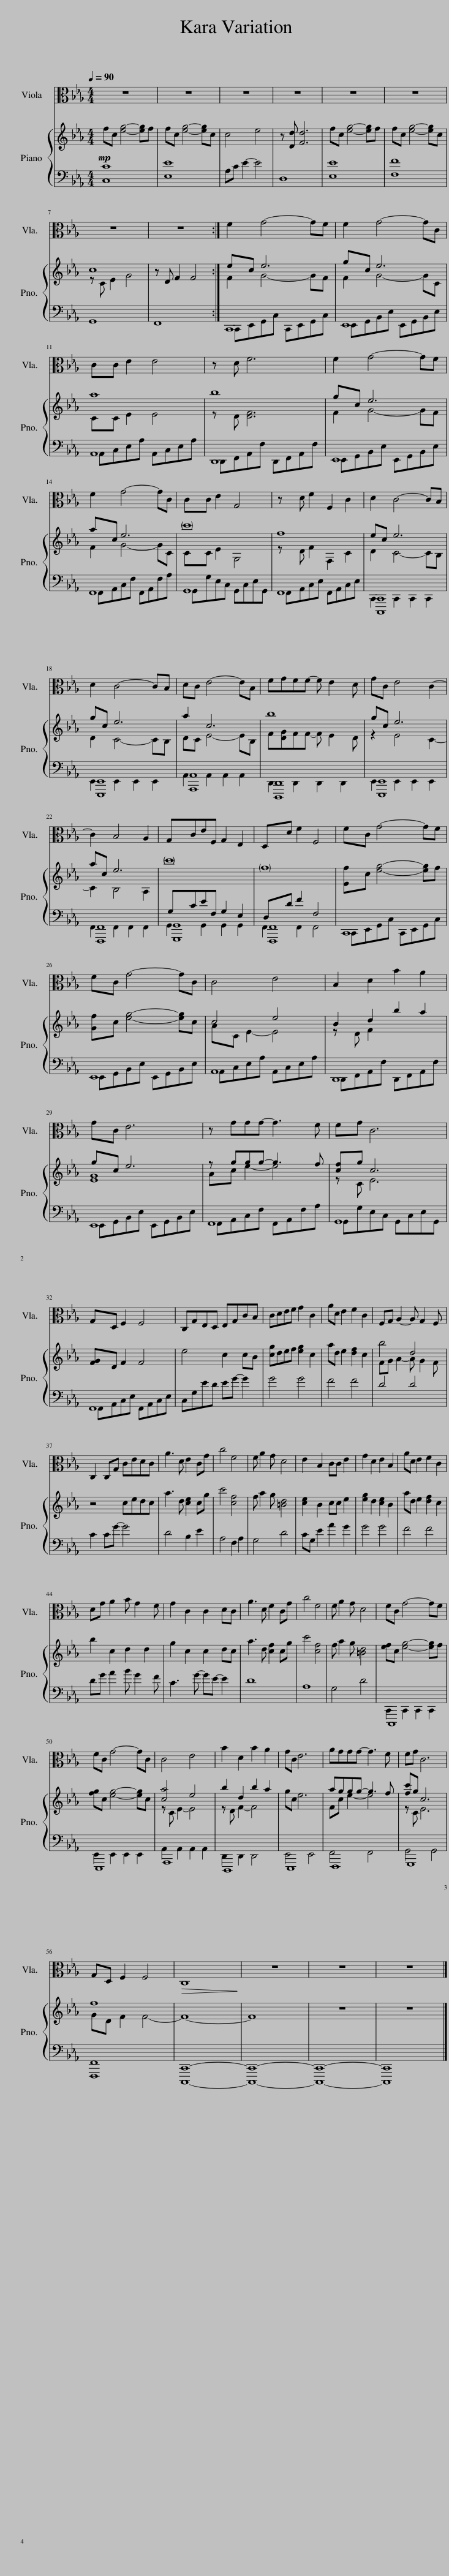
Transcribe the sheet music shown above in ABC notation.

X:1
%%score 1 { ( 2 4 ) | ( 3 5 ) }
L:1/8
Q:1/4=90
M:4/4
I:linebreak $
K:Eb
V:1 alto
V:2 treble
V:4 treble
V:3 bass
V:5 bass
V:1
 z8 | z8 | z8 | z8 | z8 | %5
 z8 |$ z8 | z8 :| F2 G4- GF | F2 G4- GC |$ %10
 CC E2 E4 | z D F6 | F2 G4- GF |$ F2 G4- GC | CC E2 G,4 | %15
 z D F2 F,2 C2 | D2 C4- CB, |$ D2 C4- CB, | DC E4- EB, | FGFF- F E2 D | %20
 GC E4 C2- |$ C2 B,4 A,2 | G,CEF, G,2 E,2 | D,D F2 F,4 | FC G4- GF |$ %25
 FC G4- GC | C4 E4 | B,2 D2 B2 A2 |$ GC E6 | z GGG- G3 F | %30
 FG C6 |$ G,D, F,2 F,4 | C,G,E,D, E,G,CB, | CDEF G2 C2 | AD E2 F2 C2 | %35
 F,G, A,2- A, G,2 F, |$ C,2 C,G, CEDC | A3 D E2 CG | c4 F4 | F A2 G D4 | %40
 E2 B,2 CC E2 | G2 D2 E2 B,2 | AD E2 F2 C2 |$ DG A2 B G2 F | G2 C2 C2 DC | %45
 A3 D F2 CG | c4 F4 | F A2 G D4 | FC G4- GF |$ FC G4- GC | %50
 C4 E4 | B2 D2 B2 A2 | GC E6 | AGGG- G3 F | FG C6 |$ %55
 G,D, F,2 F,4 |!>(! C,8!>)! | z8 | z8 | z8 |] %60
V:2
!mp! fc [eg]4- [eg]f | fc [eg]4- [eg]c | c4 e4 | z [Dd] [Fd]6 | fc [eg]4- [eg]f | %5
 fc [eg]4- [eg]c |$ c8 | z D F2 F4 :| ec e6 | gc e6 |$ %10
 a8 | b8 | gc e6 |$ ac e6 | c'8 | %15
 f8 | ec e6 |$ gc e6 | a2 c6 | b8 | %20
 gc e6 |$ ac e6 | c'8 | f8 | [Ef]c [eg]4- [eg]f |$ %25
 [Gf]c [eg]4- [eg]c | c4 e4 | B2 d2 b2 a2 |$ gc e6 | z ggg- g3 f | %30
 [cf]g c6 |$ [FG]D F2 F4 | e4 c2 cB | [cg]def [eg]2 c2 | ad e2 [df]2 c2 | %35
 b4 d4 |$ z4 cedc | a3 d [ce]2 cg | c'4 [cf]4 | f a2 g [=Bd]4 | %40
 [ce]2 B2 cc e2 | [eg]2 d2 [ce]2 B2 | ad e2 [df]2 c2 |$ b2 c2 d2 d2 | g2 c2 c2 dc | %45
 a3 d [cf]2 cg | c'4 [cf]4 | f a2 g [=Bd]4 | [ef]c [eg]4- [eg]f |$ [fg]c [eg]4- [eg]c | %50
 [ca]4 e4 | b2 d2 b2 a2 | gc e6 | aggg- g3 f | [fc']g c6 |$ %55
 f8 | F8- | F8 | z8 | z8 |] %60
V:3
 [C,C]8 | [E,E]8 | A,C E2- E4 | D,8 | [E,E]8 | %5
 [F,F]8 |$ G,,8 | F,,8 :| C,,8 | E,,8 |$ %10
 A,,8 | D,,8 | E,,8 |$ F,,8 | G,,8 | %15
 F,,8 | [C,,,C,,]8 |$ [E,,,E,,]8 | [A,,,A,,]8 | [D,,,D,,]8 | %20
 [E,,,E,,]8 |$ [F,,,F,,]8 | [G,,,G,,]8 | [F,,,F,,]8 | C,,8 |$ %25
 E,,8 | A,,8 | D,,8 |$ E,,8 | F,,8 | %30
 G,,8 |$ F,,8 | C,G,ED EG- G2 | G4 G4 | F4 F4 | %35
 D4 D4 |$ C2 CG- G4 | D4 B,2 E2 | A,4 F,2 A,2 | G,4 D4 | %40
 CG, E2 A2 G2 | G4 G4 | F4 F4 |$ DG A2 B G2 F | C3 G- GE- E2 | %45
 D8 | A,8 | G,4 D4 | C,,,8 |$ E,,,8 | %50
 A,,,8 | D,,,8 | E,,,8 | F,,,8 | G,,,8 |$ %55
 [F,,,F,,]8 | [C,,,C,,]8- | [C,,,C,,]8- | [C,,,C,,]8- | [C,,,C,,]8 |] %60
V:4
 x8 | x8 | x8 | x8 | x8 | %5
 x8 |$ z C E2 G4 | x8 :| F2 G4- GF | F2 G4- GC |$ %10
 CC E2 E4 | z D [DF]6 | F2 G4- GF |$ F2 G4- GC | CC E2 G,4 | %15
 z D F2 F,2 C2 | D2 C4- CB, |$ D2 C4- CB, | DC E4- EB, | F[DG]FF- F E2 D | %20
 z2 E4 C2- |$ C2 B,4 A,2 |[I:staff +1] G,CEF, G,2 E,2 | D,D F2 F,4 | x8 |$ %25
 x8 |[I:staff -1] AC E2- E4 | z D F2 x4 |$ [EG]8 | Ac e2- e4 | %30
 z C E6 |$ x8 | x8 | x8 | x8 | %35
 x8 |$ x8 | x8 | x8 | x8 | %40
 x8 | x8 | x8 |$ x8 | x8 | %45
 x8 | x8 | x8 | x8 |$ x8 | %50
 z C E2- E4 | z D F2- F4 | x8 | Fc e2- e4 | z C E6 |$ %55
 GD F2 F4- | x8 | x8 | x8 | x8 |] %60
V:5
 x8 | x8 | x8 | x8 | x8 | %5
 x8 |$ x8 | x8 :| C,,E,,G,,C, C,,E,,G,,C, | E,,G,,B,,E, E,,G,,B,,E, |$ %10
 A,,C,E,A, A,,C,E,A, | D,,F,,A,,F, D,,F,,A,,F, | E,,G,,B,,E, E,,G,,B,,E, |$ F,,A,,C,F, F,,A,,F,A, | G,,G,E,C, G,,C,E,G,, | %15
 F,,A,,C,E, F,,A,,C,E, | C,,2 C,,2 C,,2 C,,2 |$ E,,2 E,,2 E,,2 E,,2 | A,,2 A,,2 A,,2 A,,2 | D,,2 D,,2 D,,2 D,,2 | %20
 E,,2 E,,2 E,,2 E,,2 |$ F,,2 F,,2 F,,2 F,,2 | G,,2 G,,2 G,,2 G,,2 | F,,2 F,,2 F,,4 | C,,E,,G,,C, C,,E,,G,,C, |$ %25
 E,,G,,B,,E, E,,G,,B,,E, | A,,C,E,A, A,,C,E,A, | D,,F,,A,,F, D,,F,,A,,F, |$ E,,G,,B,,E, E,,G,,B,,E, | F,,A,,C,F, F,,A,,F,A, | %30
 G,,G,E,C, G,,C,E,G,, |$ F,,A,,C,E, F,,A,,C,E, | x8 | x8 | x8 | %35
[I:staff -1] FG A2- A G2 F |$ x8 | x8 | x8 | x8 | %40
 x8 | x8 | x8 |$ x8 | x8 | %45
 x8 | x8 | x8 |[I:staff +1] C,,2 C,,2 C,,2 C,,2 |$ E,,2 E,,2 E,,2 E,,2 | %50
 A,,2 A,,2 A,,2 A,,2 | D,,2 D,,2 D,,4 | E,,4 E,,4 | F,,4 F,,4 | G,,4 G,,4 |$ %55
 x8 | x8 | x8 | x8 | x8 |] %60
